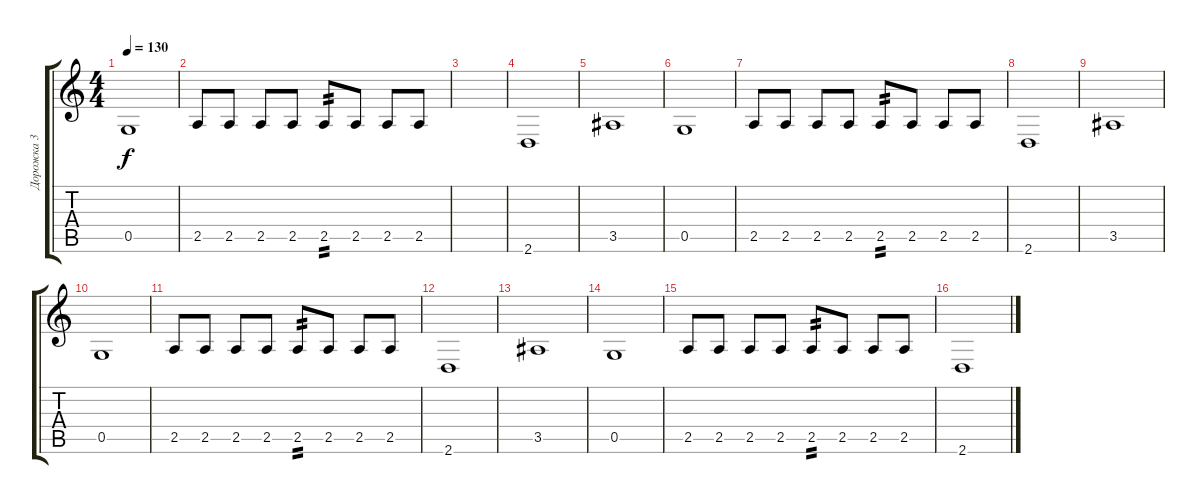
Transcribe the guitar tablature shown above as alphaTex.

\track ("Дорожка 3" "Дорожка 3") {instrument acousticguitarsteel}
\staff {score tabs}
\tuning (D4 A3 F3 C3 G2 C2) {hide}
\ts (4 4)
\tempo 130
\clef g2
\ks c
0.5.1{dy f} |
2.5.8{volume 4} 2.5.8{volume 13} 2.5.8 2.5.8 2.5.8{tp 2} 2.5.8 2.5.8 2.5.8 |
|
2.6.1 |
3.5.1 |
0.5.1 |
2.5.8{volume 4} 2.5.8{volume 13} 2.5.8 2.5.8 2.5.8{tp 2} 2.5.8 2.5.8 2.5.8 |
2.6.1 |
3.5.1 |
0.5.1 |
2.5.8{volume 4} 2.5.8{volume 13} 2.5.8 2.5.8 2.5.8{tp 2} 2.5.8 2.5.8 2.5.8 |
2.6.1 |
3.5.1 |
0.5.1 |
2.5.8{volume 4} 2.5.8{volume 13} 2.5.8 2.5.8 2.5.8{tp 2} 2.5.8 2.5.8 2.5.8 |
2.6.1
